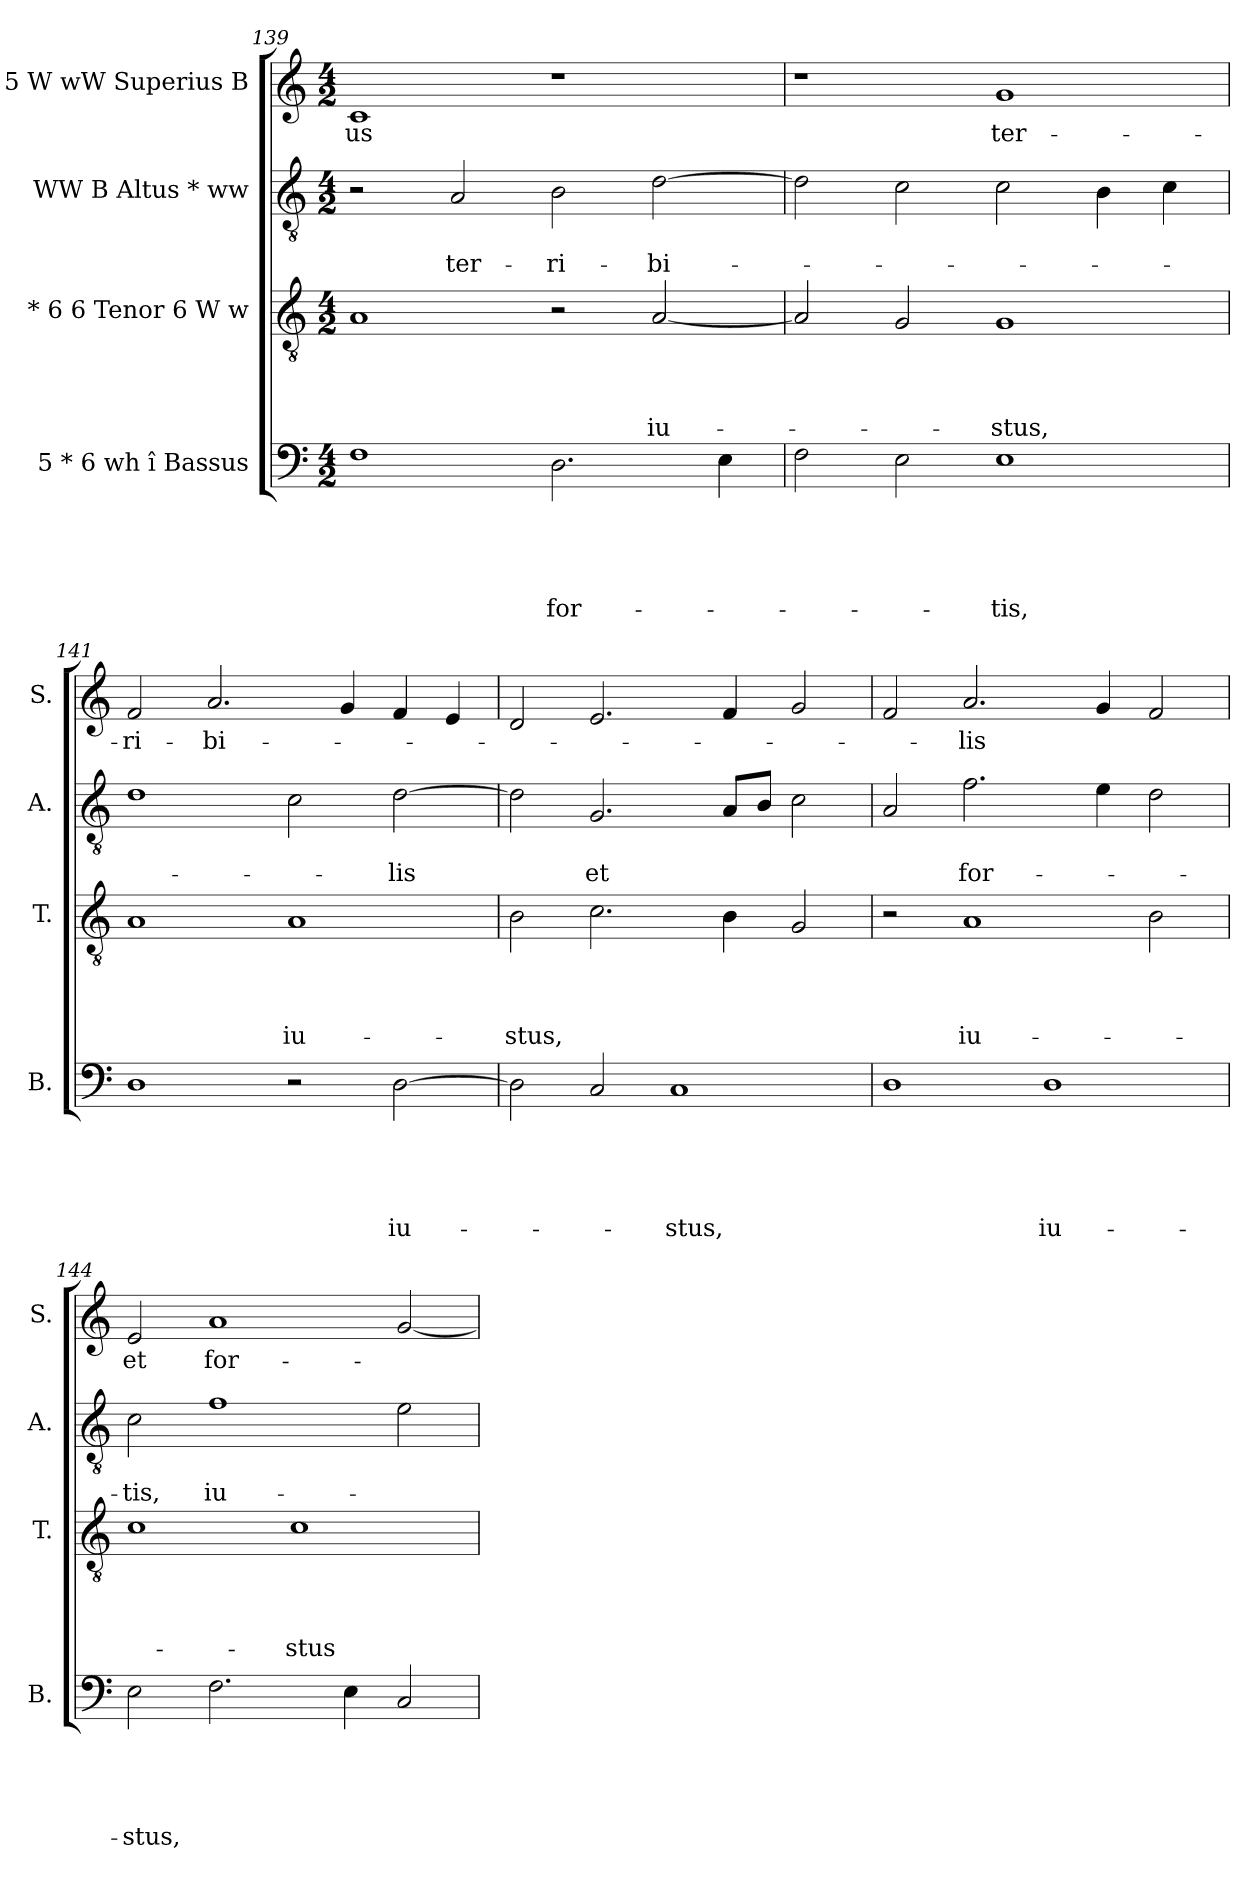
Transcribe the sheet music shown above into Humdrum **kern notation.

**kern	**text	**text	**text	**text	**text	**kern	**text	**text	**text	**text	**kern	**text	**text	**kern	**text
*part4	*part4	*part4	*part4	*part4	*part4	*part3	*part3	*part3	*part3	*part3	*part2	*part2	*part2	*part1	*part1
*staff4	*staff4	*staff4	*staff4	*staff4	*staff4	*staff3	*staff3	*staff3	*staff3	*staff3	*staff2	*staff2	*staff2	*staff1	*staff1
*I"5 * 6 wh î Bassus	*	*	*	*	*	*I"* 6 6 Tenor 6 W w	*	*	*	*	*I"WW B Altus * ww	*	*	*I"* 5 W wW Superius B	*
*I'B.	*	*	*	*	*	*I'T.	*	*	*	*	*I'A.	*	*	*I'S.	*
!!LO:LB:g=z
*clefF4	*	*	*	*	*	*clefGv2	*	*	*	*	*clefGv2	*	*	*clefG2	*
*k[]	*	*	*	*	*	*k[]	*	*	*	*	*k[]	*	*	*k[]	*
*C:	*	*	*	*	*	*C:	*	*	*	*	*C:	*	*	*C:	*
*M4/2	*	*	*	*	*	*M4/2	*	*	*	*	*M4/2	*	*	*M4/2	*
=139	=139	=139	=139	=139	=139	=139	=139	=139	=139	=139	=139	=139	=139	=139	=139
!	!	!	!	!	!	!	!	!	!	!	!	!	!	!	!LO:LY:b
1F	.	.	.	.	.	1A	.	.	.	.	2r	.	.	1c	-us
!	!	!	!	!	!	!	!	!	!	!	!	!	!LO:LY:b	!	!
.	.	.	.	.	.	.	.	.	.	.	2A/	.	ter-	.	.
!	!	!	!	!	!LO:LY:b	!	!	!	!	!	!	!	!LO:LY:b	!	!
2.D\	.	.	.	.	for-	2r	.	.	.	.	2B\	.	-ri-	1r	.
!	!	!	!	!	!	!	!	!	!	!LO:LY:b	!	!	!LO:LY:b	!	!
.	.	.	.	.	.	[<2A/	.	.	.	iu-	[>2d\	.	-bi-	.	.
4E\	.	.	.	.	.	.	.	.	.	.	.	.	.	.	.
=140	=140	=140	=140	=140	=140	=140	=140	=140	=140	=140	=140	=140	=140	=140	=140
2F\	.	.	.	.	.	2A/]	.	.	.	.	2d\]	.	.	1r	.
2E\	.	.	.	.	.	2G/	.	.	.	.	2c\	.	.	.	.
!	!	!	!	!	!LO:LY:b	!	!	!	!	!LO:LY:b	!	!	!	!	!LO:LY:b
1E	.	.	.	.	-tis,	1G	.	.	.	-stus,	2c\	.	.	1g	ter-
.	.	.	.	.	.	.	.	.	.	.	4B\	.	.	.	.
.	.	.	.	.	.	.	.	.	.	.	4c\	.	.	.	.
=141	=141	=141	=141	=141	=141	=141	=141	=141	=141	=141	=141	=141	=141	=141	=141
!	!	!	!	!	!	!	!	!	!	!	!	!	!	!	!LO:LY:b
1D	.	.	.	.	.	1A	.	.	.	.	1d	.	.	2f/	-ri-
!	!	!	!	!	!	!	!	!	!	!	!	!	!	!	!LO:LY:b
.	.	.	.	.	.	.	.	.	.	.	.	.	.	2.a/	-bi-
!	!	!	!	!	!	!	!	!	!	!LO:LY:b	!	!	!	!	!
2r	.	.	.	.	.	1A	.	.	.	iu-	2c\	.	.	.	.
.	.	.	.	.	.	.	.	.	.	.	.	.	.	4g/	.
!	!	!	!	!	!LO:LY:b	!	!	!	!	!	!	!	!LO:LY:b	!	!
[>2D\	.	.	.	.	iu-	.	.	.	.	.	[>2d\	.	-lis	4f/	.
.	.	.	.	.	.	.	.	.	.	.	.	.	.	4e/	.
=142	=142	=142	=142	=142	=142	=142	=142	=142	=142	=142	=142	=142	=142	=142	=142
!	!	!	!	!	!	!	!	!	!	!LO:LY:b	!	!	!	!	!
2D\]	.	.	.	.	.	2B\	.	.	.	-stus,	2d\]	.	.	2d/	.
!	!	!	!	!	!	!	!	!	!	!	!	!	!LO:LY:b	!	!
2C/	.	.	.	.	.	2.c\	.	.	.	.	2.G/	.	et	2.e/	.
!	!	!	!	!	!LO:LY:b	!	!	!	!	!	!	!	!	!	!
1C	.	.	.	.	-stus,	.	.	.	.	.	.	.	.	.	.
.	.	.	.	.	.	4B\	.	.	.	.	8A/L	.	.	4f/	.
.	.	.	.	.	.	.	.	.	.	.	8B/J	.	.	.	.
.	.	.	.	.	.	2G/	.	.	.	.	2c\	.	.	2g/	.
=143	=143	=143	=143	=143	=143	=143	=143	=143	=143	=143	=143	=143	=143	=143	=143
1D	.	.	.	.	.	2r	.	.	.	.	2A/	.	.	2f/	.
!	!	!	!	!	!	!	!	!	!	!LO:LY:b	!	!	!LO:LY:b	!	!LO:LY:b
.	.	.	.	.	.	1A	.	.	.	iu-	2.f\	.	for-	2.a/	-lis
!	!	!	!	!	!LO:LY:b	!	!	!	!	!	!	!	!	!	!
1D	.	.	.	.	iu-	.	.	.	.	.	.	.	.	.	.
.	.	.	.	.	.	.	.	.	.	.	4e\	.	.	4g/	.
.	.	.	.	.	.	2B\	.	.	.	.	2d\	.	.	2f/	.
!!LO:LB:g=z
=144	=144	=144	=144	=144	=144	=144	=144	=144	=144	=144	=144	=144	=144	=144	=144
!	!	!	!	!	!LO:LY:b	!	!	!	!	!	!	!	!LO:LY:b	!	!LO:LY:b
2E\	.	.	.	.	-stus,	1c	.	.	.	.	2c\	.	-tis,	2e/	et
!	!	!	!	!	!	!	!	!	!	!	!	!	!LO:LY:b	!	!LO:LY:b
2.F\	.	.	.	.	.	.	.	.	.	.	1f	.	iu-	1a	for-
!	!	!	!	!	!	!	!	!	!	!LO:LY:b	!	!	!	!	!
.	.	.	.	.	.	1c	.	.	.	-stus	.	.	.	.	.
4E\	.	.	.	.	.	.	.	.	.	.	.	.	.	.	.
2C/	.	.	.	.	.	.	.	.	.	.	2e\	.	.	[<2g/	.
=	=	=	=	=	=	=	=	=	=	=	=	=	=	=	=
*-	*-	*-	*-	*-	*-	*-	*-	*-	*-	*-	*-	*-	*-	*-	*-
